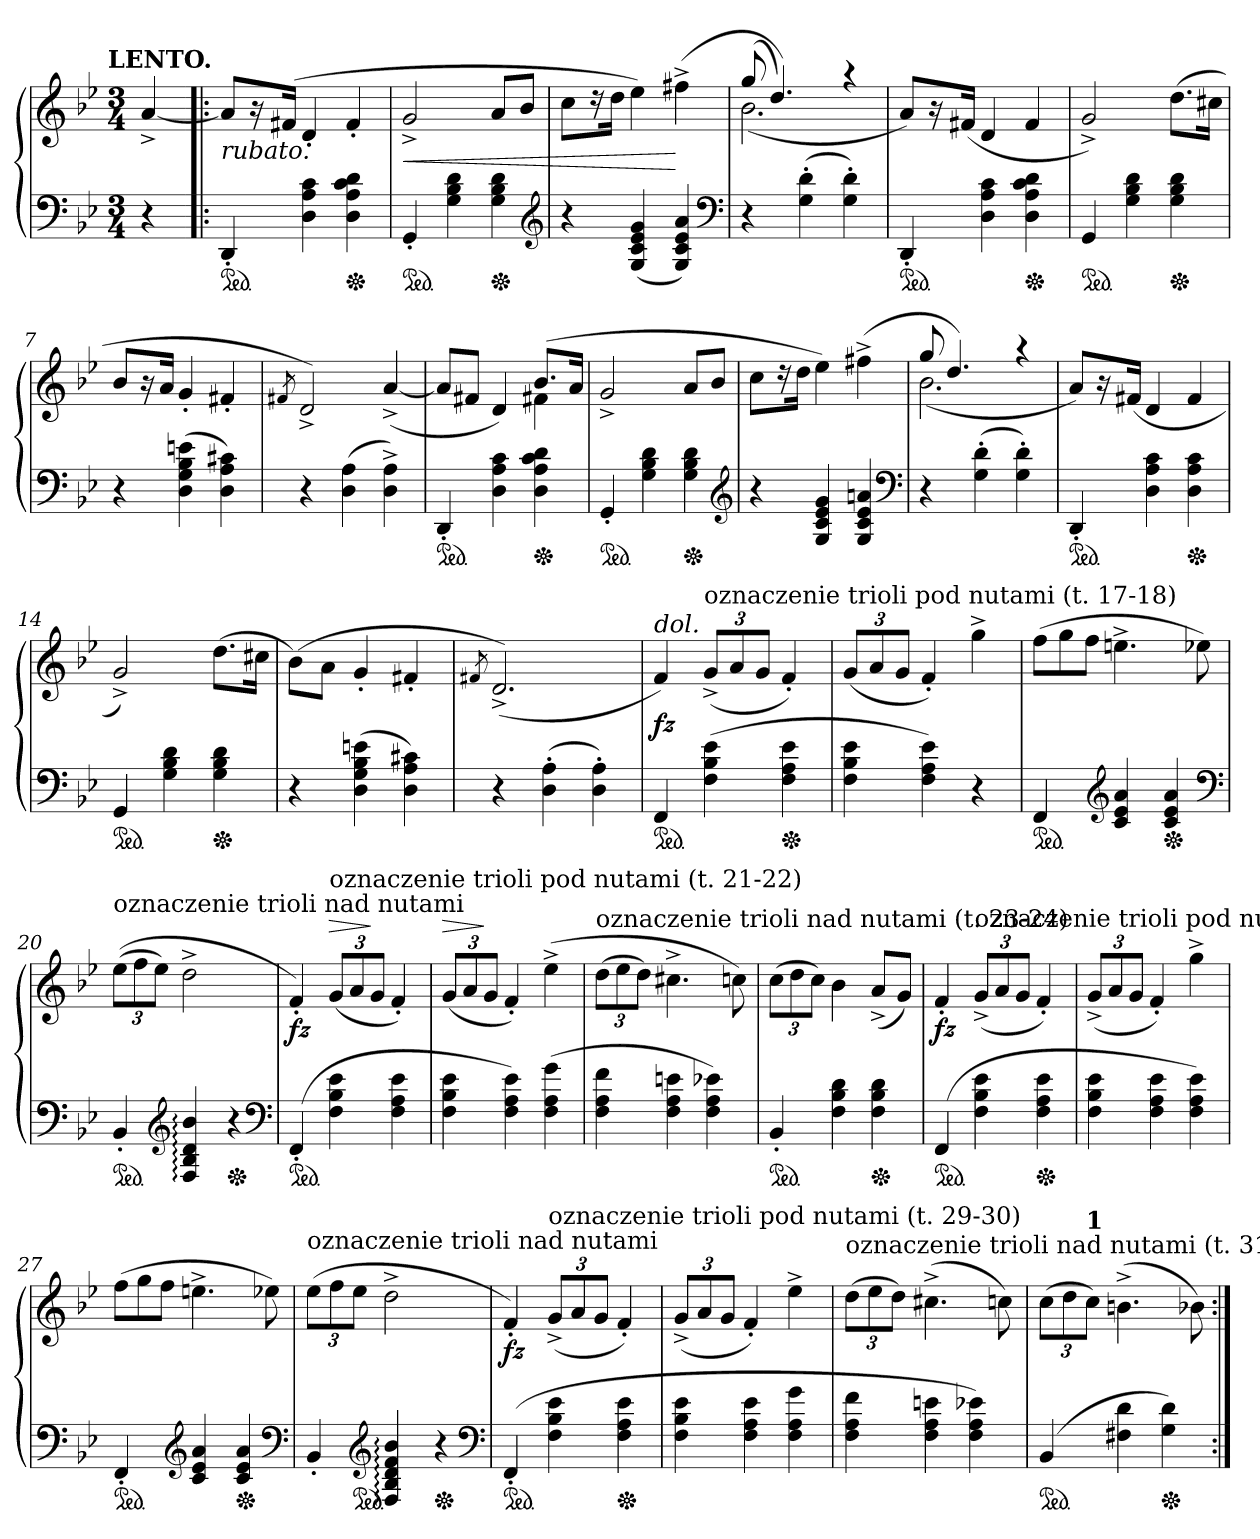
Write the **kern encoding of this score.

**kern	**kern	**dynam
*part1	*part1	*part1
*staff2	*staff1	*staff1/2
*clefF4	*clefG2	*
*k[b-e-]	*k[b-e-]	*
!!LO:TX:omd:t=LENTO.
*M3/4	*M3/4	*
*MM108	*MM108	*
=	=	=
4r	[4a^<	.
=1!|:	=1!|:	=1!|:
!	!LO:TX:b:i:t=rubato.	!
*ped	*	*
4DD'<	8aL]	.
.	16r	.
.	(>16f#XJk	.
4D 4A 4c	4d'<	.
*Xped	*	*
4D 4A 4c 4d	4f#'<	.
=2	=2	=2
*ped	*	*
4GG'<	2g^>	<
4G 4B- 4d	.	.
*Xped	*	*
4G 4B- 4d	8aL	.
.	8b-J	.
*clefG2	*	*
=3	=3	=3
4r	8ccL	.
.	16r	.
.	16ddJk	.
(4G 4c 4e- 4g	4ee-)	.
4G 4c 4e- 4a)	(>4ff#X^<	[
*clefF4	*	*
=4	=4	=4
*	*^	*
4r	(<8gg	(<2.b-	.
.	4.dd))	.	.
(>4G'> 4d'>	.	.	.
4G'> 4d'>)	4r	.	.
*	*v	*v	*
=5	=5	=5
*ped	*	*
4DD'<	8aL)	.
.	16r	.
.	(16f#XJk	.
4D 4A 4c	4d	.
*Xped	*	*
4D 4A 4c 4d	4f#	.
=6	=6	=6
*ped	*	*
4GG	2g^>)	.
4G 4B- 4d	.	.
*Xped	*	*
4G 4B- 4d	(>8.ddL	.
.	16cc#XJk	.
=7	=7	=7
4r	8b-L	.
.	16r	.
.	16aJk	.
(4D 4G 4B- 4en	4g'<	.
4D 4A 4c#X)	4f#X'<	.
=8	=8	=8
.	8qf#X/	.
4r	2d^>)	.
(4D 4A	.	.
4D^< 4A^<)	(>[4a^>	.
=9	=9	=9
*	*^	*
*ped	*	*	*
4DD'<	8aL]	2ryy	.
.	8f#XJ	.	.
4D 4A 4c	4d)	.	.
*Xped	*	*	*
4D 4A 4c 4d	(>8.b-L	4f#X	.
.	16aJk	.	.
*	*v	*v	*
=10	=10	=10
*ped	*	*
4GG'<	2g^>	.
4G 4B- 4d	.	.
*Xped	*	*
4G 4B- 4d	8aL	.
.	8b-J	.
*clefG2	*	*
=11	=11	=11
4r	8ccL	.
.	16r	.
.	16ddJk	.
4G 4c 4e- 4g	4ee-)	.
4G 4c 4e- 4an	(>4ff#X^<	.
*clefF4	*	*
=12	=12	=12
*	*^	*
4r	8gg	(<2.b-	.
.	4.dd)	.	.
(4G'> 4d'>	.	.	.
4G'> 4d'>)	4r	.	.
*	*v	*v	*
=13	=13	=13
*ped	*	*
4DD'<	8aL)	.
.	16r	.
.	(>16f#XJk	.
4D 4A 4c	4d	.
*Xped	*	*
4D 4A 4c	4f#	.
=14	=14	=14
*ped	*	*
4GG	2g^<)	.
4G 4B- 4d	.	.
*Xped	*	*
4G 4B- 4d	(8.ddL	.
.	16cc#XJk	.
=15	=15	=15
4r	(>8b-\L)	.
.	8aJ	.
(4D 4G 4B- 4en	4g'<	.
4D 4A 4c#X)	4f#X'<	.
=16	=16	=16
.	8qf#X/	.
4r	(<2.d^>)	.
(4D'> 4A'>	.	.
4D'> 4A'>)	.	.
=17	=17	=17
!	!LO:TX:a:i:t=dol.	!
*ped	*	*
4FF	4f)	fz
!	!LO:TX:a:t=oznaczenie trioli pod nutami (t. 17-18)	!
(4F 4B- 4e-	(12g^>L	.
.	12a	.
.	12gJ	.
*Xped	*	*
4F 4A 4e-	4f'<)	.
=18	=18	=18
4F 4B- 4e-	(12gL	.
.	12a	.
.	12gJ	.
4F 4A 4e-)	4f'<)	.
4r	4gg^<	.
=19	=19	=19
*	*Xtuplet	*
*ped	*	*
4FF	(12ffL	.
.	12gg	.
.	12ffJ	.
*clefG2	*	*
4c 4e- 4a	4.een^<	.
*Xped	*	*
4c 4e- 4a	.	.
.	8ee-X)	.
*clefF4	*	*
=20	=20	=20
*	*tuplet	*
!	!LO:TX:a:t=oznaczenie trioli nad nutami	!
*ped	*	*
4BB-'<	(>(>12ee-L	.
.	12ff	.
.	12ee-J)	.
*clefG2	*	*
4F: 4B-: 4d: 4b-:	2dd^<	.
*Xped	*	*
4r	.	.
*clefF4	*	*
=21	=21	=21
*ped	*	*
(>4FF'<	4f'<)	fz
!	!LO:TX:a:t=oznaczenie trioli pod nutami (t. 21-22)	!
!	!	!LO:HP:a
4F 4B- 4e-	(12gL	>
.	12a	.
.	12gJ	]
4F 4A 4e-	4f'<)	.
=22	=22	=22
!	!	!LO:HP:a
4F 4B- 4e-	(12gL	>
.	12a	.
.	12gJ	]
4F 4A 4e-)	4f'<)	.
(>4F 4A 4g	(>4ee-^<	.
=23	=23	=23
!	!LO:TX:a:t=oznaczenie trioli nad nutami (t. 23-24)	!
4F 4A 4f	(>12ddL	.
.	12ee-	.
.	12ddJ)	.
4F 4A 4en	4.cc#X^<	.
4F 4A 4e-X)	.	.
.	8ccn)	.
=24	=24	=24
*ped	*	*
4BB-'<	(12ccL	.
.	12dd	.
.	12ccJ)	.
4F 4B- 4d	4b-	.
*Xped	*	*
4F 4B- 4d	(8a^>L	.
.	8gJ)	.
=25	=25	=25
*ped	*	*
(>4FF	4f'<	fz
!	!LO:TX:a:t=oznaczenie trioli pod nutami (t. 25-26)	!
4F 4B- 4e-	(12g^>L	.
.	12a	.
.	12gJ	.
*Xped	*	*
4F 4A 4e-	4f'<)	.
=26	=26	=26
4F 4B- 4e-	(12g^>L	.
.	12a	.
.	12gJ	.
4F 4A 4e-	4f'<)	.
4F 4A 4e-)	4gg^<	.
=27	=27	=27
*	*Xtuplet	*
*ped	*	*
4FF'<	(>12ffL	.
.	12gg	.
.	12ffJ	.
*clefG2	*	*
4c 4e- 4a	4.een^<	.
*Xped	*	*
4c 4e- 4a	.	.
.	8ee-X)	.
*clefF4	*	*
=28	=28	=28
*	*tuplet	*
!	!LO:TX:a:t=oznaczenie trioli nad nutami	!
4BB-'<	(>12ee-L	.
.	12ff	.
*ped	*	*
.	12ee-J	.
*clefG2	*	*
4F: 4B-: 4d: 4f: 4b-:	2dd^<	.
*Xped	*	*
4r	.	.
*clefF4	*	*
=29	=29	=29
*ped	*	*
(>4FF'<	4f'<)	fz
!	!LO:TX:a:t=oznaczenie trioli pod nutami (t. 29-30)	!
4F 4B- 4e-	(12g^>L	.
.	12a	.
.	12gJ	.
*Xped	*	*
4F 4A 4e-	4f'<)	.
=30	=30	=30
4F 4B- 4e-	(12g^>L	.
.	12a	.
.	12gJ	.
4F 4A 4e-	4f'<)	.
4F 4A 4g	4ee-^<	.
=31	=31	=31
!	!LO:TX:a:t=oznaczenie trioli nad nutami (t. 31-32)	!
4F 4A 4f	(>12ddL	.
.	12ee-	.
.	12ddJ)	.
4F 4A 4en	(>4.cc#X^<	.
4F 4A 4e-X)	.	.
.	8ccn)	.
=32	=32	=32
*ped	*	*
(>4BB-	(12ccL	.
.	12dd	.
!	!LO:TX:a:B:t=1	!
.	12ccJ)	.
4F#X 4d	(>4.bn^<	.
*Xped	*	*
4G 4d)	.	.
.	8b-X)	.
=:|!	=:|!	=:|!
*-	*-	*-
